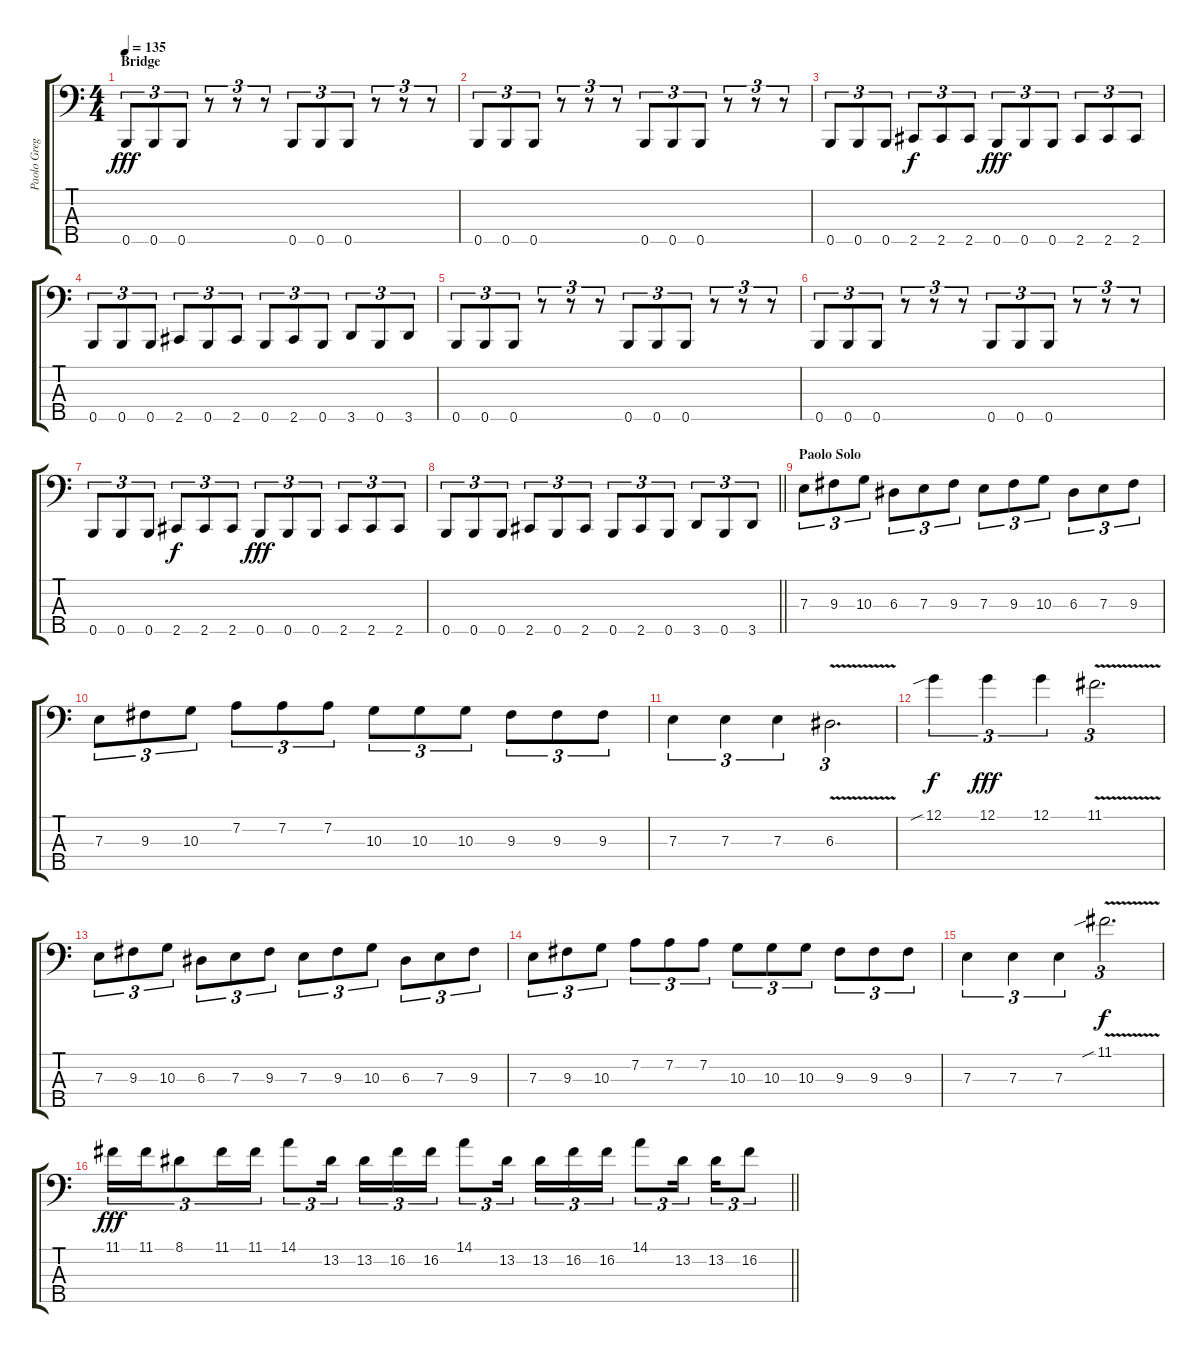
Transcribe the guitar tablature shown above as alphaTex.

\track ("Paolo Gregoletto" "Paolo Greg") {instrument electricbassfinger bank 1}
\staff {score tabs}
\tuning (G2 D2 A1 E1 B0) {hide}
\ts (4 4)
\section ("" "Bridge")
\tempo 135
\clef f4
\ks c
0.5.8{tu (3 2) dy fff} 0.5.8{tu (3 2)} 0.5.8{tu (3 2)} r.8{tu (3 2)} r.8{tu (3 2)} r.8{tu (3 2)} 0.5.8{tu (3 2)} 0.5.8{tu (3 2)} 0.5.8{tu (3 2)} r.8{tu (3 2)} r.8{tu (3 2)} r.8{tu (3 2)} |
0.5.8{tu (3 2)} 0.5.8{tu (3 2)} 0.5.8{tu (3 2)} r.8{tu (3 2)} r.8{tu (3 2)} r.8{tu (3 2)} 0.5.8{tu (3 2)} 0.5.8{tu (3 2)} 0.5.8{tu (3 2)} r.8{tu (3 2)} r.8{tu (3 2)} r.8{tu (3 2)} |
0.5.8{tu (3 2)} 0.5.8{tu (3 2)} 0.5.8{tu (3 2)} 2.5.8{tu (3 2) dy f} 2.5.8{tu (3 2)} 2.5.8{tu (3 2)} 0.5.8{tu (3 2) dy fff} 0.5.8{tu (3 2)} 0.5.8{tu (3 2)} 2.5.8{tu (3 2)} 2.5.8{tu (3 2)} 2.5.8{tu (3 2)} |
0.5.8{tu (3 2)} 0.5.8{tu (3 2)} 0.5.8{tu (3 2)} 2.5.8{tu (3 2)} 0.5.8{tu (3 2)} 2.5.8{tu (3 2)} 0.5.8{tu (3 2)} 2.5.8{tu (3 2)} 0.5.8{tu (3 2)} 3.5.8{tu (3 2)} 0.5.8{tu (3 2)} 3.5.8{tu (3 2)} |
0.5.8{tu (3 2)} 0.5.8{tu (3 2)} 0.5.8{tu (3 2)} r.8{tu (3 2)} r.8{tu (3 2)} r.8{tu (3 2)} 0.5.8{tu (3 2)} 0.5.8{tu (3 2)} 0.5.8{tu (3 2)} r.8{tu (3 2)} r.8{tu (3 2)} r.8{tu (3 2)} |
0.5.8{tu (3 2)} 0.5.8{tu (3 2)} 0.5.8{tu (3 2)} r.8{tu (3 2)} r.8{tu (3 2)} r.8{tu (3 2)} 0.5.8{tu (3 2)} 0.5.8{tu (3 2)} 0.5.8{tu (3 2)} r.8{tu (3 2)} r.8{tu (3 2)} r.8{tu (3 2)} |
0.5.8{tu (3 2)} 0.5.8{tu (3 2)} 0.5.8{tu (3 2)} 2.5.8{tu (3 2) dy f} 2.5.8{tu (3 2)} 2.5.8{tu (3 2)} 0.5.8{tu (3 2) dy fff} 0.5.8{tu (3 2)} 0.5.8{tu (3 2)} 2.5.8{tu (3 2)} 2.5.8{tu (3 2)} 2.5.8{tu (3 2)} |
\barLineRight lightlight
0.5.8{tu (3 2)} 0.5.8{tu (3 2)} 0.5.8{tu (3 2)} 2.5.8{tu (3 2)} 0.5.8{tu (3 2)} 2.5.8{tu (3 2)} 0.5.8{tu (3 2)} 2.5.8{tu (3 2)} 0.5.8{tu (3 2)} 3.5.8{tu (3 2)} 0.5.8{tu (3 2)} 3.5.8{tu (3 2)} |
\section ("" "Paolo Solo")
7.3.8{tu (3 2) volume 16 instrument clavinet} 9.3.8{tu (3 2)} 10.3.8{tu (3 2)} 6.3.8{tu (3 2)} 7.3.8{tu (3 2)} 9.3.8{tu (3 2)} 7.3.8{tu (3 2)} 9.3.8{tu (3 2)} 10.3.8{tu (3 2)} 6.3.8{tu (3 2)} 7.3.8{tu (3 2)} 9.3.8{tu (3 2)} |
7.3.8{tu (3 2)} 9.3.8{tu (3 2)} 10.3.8{tu (3 2)} 7.2.8{tu (3 2)} 7.2.8{tu (3 2)} 7.2.8{tu (3 2)} 10.3.8{tu (3 2)} 10.3.8{tu (3 2)} 10.3.8{tu (3 2)} 9.3.8{tu (3 2)} 9.3.8{tu (3 2)} 9.3.8{tu (3 2)} |
7.3.4{tu (3 2)} 7.3.4{tu (3 2)} 7.3.4{tu (3 2)} 6.3{v}.2{d tu (3 2)} |
12.1{sib}.4{tu (3 2) dy f} 12.1.4{tu (3 2) dy fff} 12.1.4{tu (3 2)} 11.1{v}.2{d tu (3 2)} |
7.3.8{tu (3 2)} 9.3.8{tu (3 2)} 10.3.8{tu (3 2)} 6.3.8{tu (3 2)} 7.3.8{tu (3 2)} 9.3.8{tu (3 2)} 7.3.8{tu (3 2)} 9.3.8{tu (3 2)} 10.3.8{tu (3 2)} 6.3.8{tu (3 2)} 7.3.8{tu (3 2)} 9.3.8{tu (3 2)} |
7.3.8{tu (3 2)} 9.3.8{tu (3 2)} 10.3.8{tu (3 2)} 7.2.8{tu (3 2)} 7.2.8{tu (3 2)} 7.2.8{tu (3 2)} 10.3.8{tu (3 2)} 10.3.8{tu (3 2)} 10.3.8{tu (3 2)} 9.3.8{tu (3 2)} 9.3.8{tu (3 2)} 9.3.8{tu (3 2)} |
7.3.4{tu (3 2)} 7.3.4{tu (3 2)} 7.3.4{tu (3 2)} 11.1{v sib}.2{d tu (3 2) dy f} |
\barLineRight lightlight
11.1.16{tu (3 2) dy fff} 11.1.16{tu (3 2)} 8.1.8{tu (3 2)} 11.1.16{tu (3 2)} 11.1.16{tu (3 2)} 14.1.8{tu (3 2)} 13.2.16{tu (3 2) beam splitsecondary} 13.2.16{tu (3 2)} 16.2.16{tu (3 2)} 16.2.16{tu (3 2)} 14.1.8{tu (3 2)} 13.2.16{tu (3 2) beam splitsecondary} 13.2.16{tu (3 2)} 16.2.16{tu (3 2)} 16.2.16{tu (3 2)} 14.1.8{tu (3 2)} 13.2.16{tu (3 2) beam splitsecondary} 13.2.16{tu (3 2)} 16.2.8{tu (3 2)}
